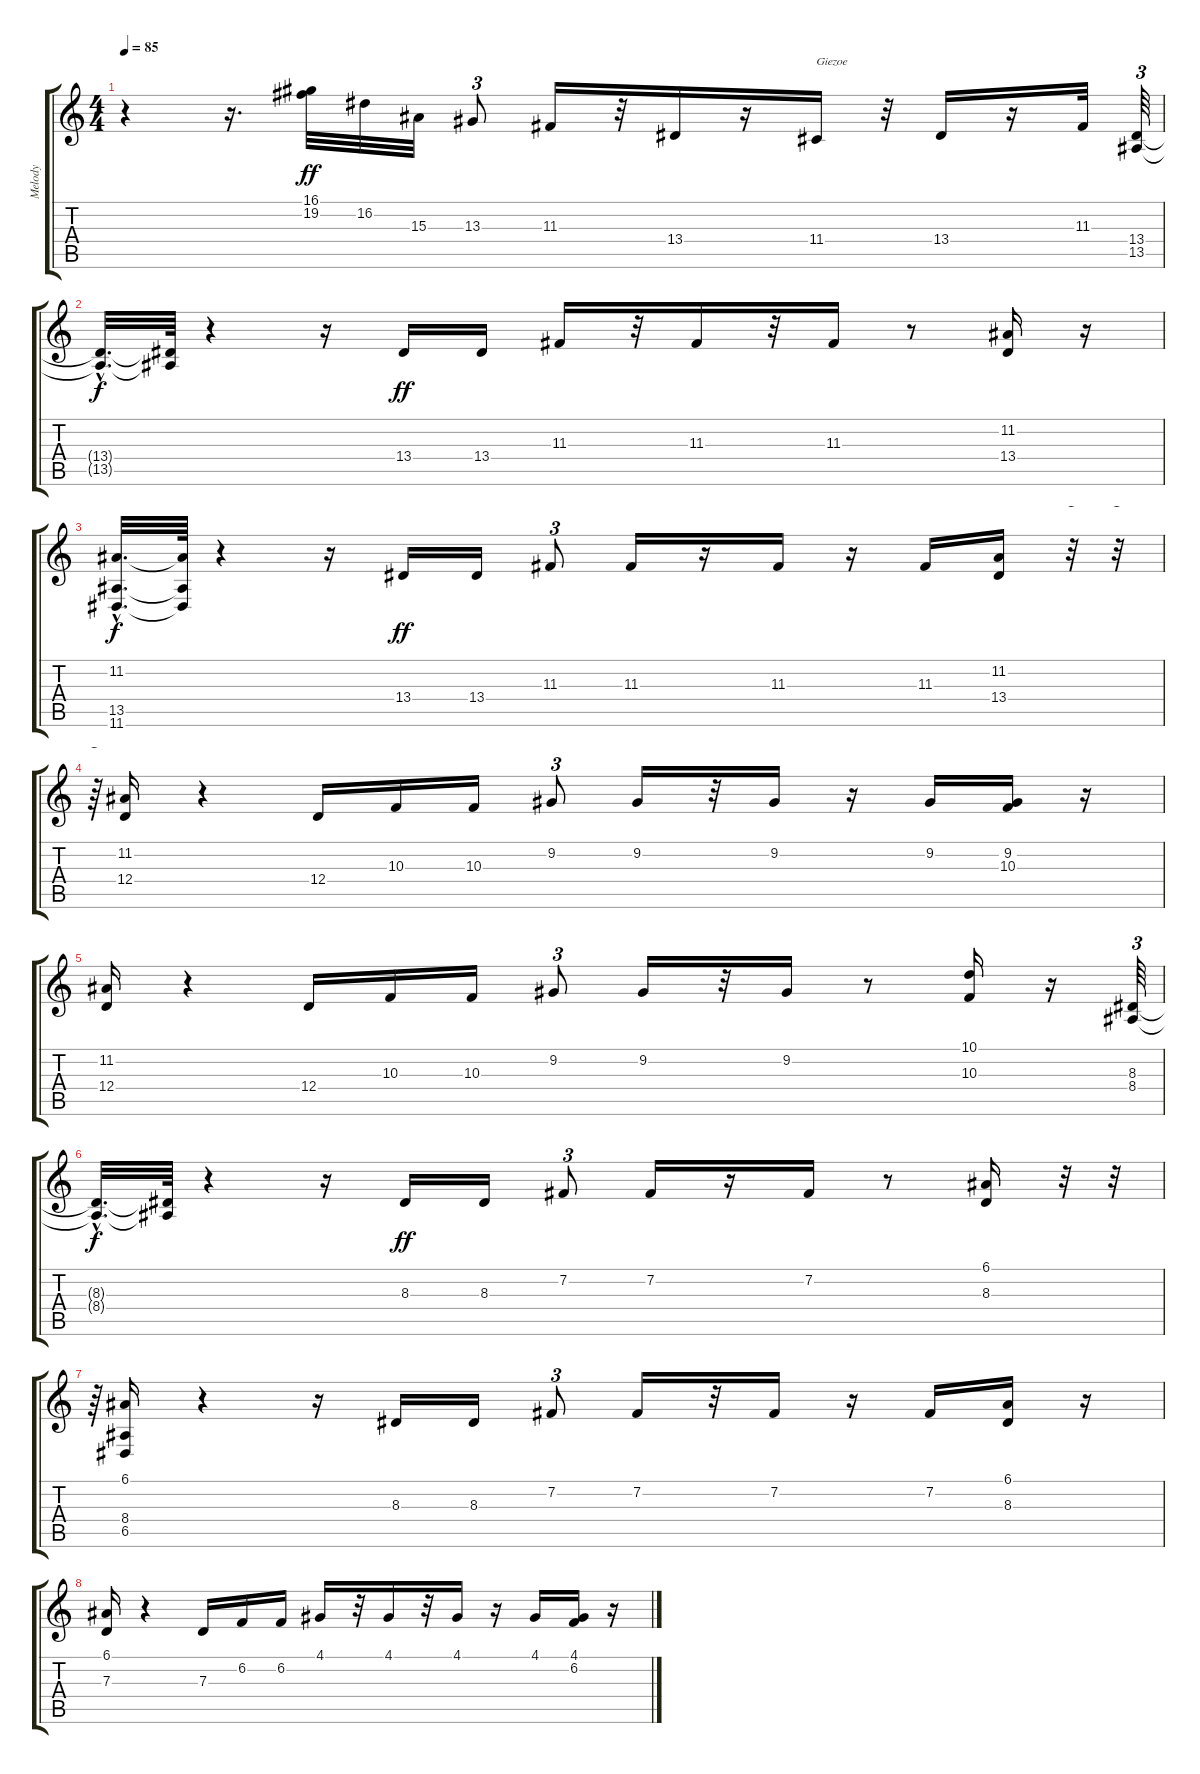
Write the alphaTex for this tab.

\track ("Melody" "Melody") {instrument steeldrums}
\staff {score tabs}
\tuning (E4 B3 G3 D3 A2 E2) {hide}
\ts (4 4)
\tempo 85
\clef g2
\ks c
r.4{dy ff instrument steeldrums} r.16{d} (16.1 19.2).32 16.2.32 15.3.32 13.3.8{tu (3 2)} 11.3.16 r.32 13.4.16 r.16 11.4.16{txt "Giezoe"} r.32 13.4.16 r.16 11.3.32 (13.4 13.5).64{tu (3 2)} |
(13.4{hac t} 13.5{hac t}).32{d dy f} (13.4{t} 13.5{t}).64 r.4 r.16 13.4.16{dy ff} 13.4.16 11.3.16 r.32 11.3.16 r.32 11.3.16 r.8 (11.2 13.4).16 r.16 |
(11.2{hac} 13.5{hac} 11.6{hac}).32{d dy f} (11.2{t} 13.5{t} 11.6{t}).64 r.4 r.16 13.4.16{dy ff} 13.4.16 11.3.8{tu (3 2)} 11.3.16 r.16 11.3.16 r.16 11.3.16 (11.2 13.4).16 r.32{tu (3 2)} r.32{tu (3 2)} |
r.64{tu (3 2)} (11.2 12.4).16 r.4 12.4.16 10.3.16 10.3.16 9.2.8{tu (3 2)} 9.2.16 r.32 9.2.16 r.16 9.2.16 (9.2 10.3).16 r.16 |
(11.2 12.4).16 r.4 12.4.16 10.3.16 10.3.16 9.2.8{tu (3 2)} 9.2.16 r.32 9.2.16 r.8 (10.1 10.3).16 r.16 (8.3 8.4).64{tu (3 2)} |
(8.3{hac t} 8.4{hac t}).32{d dy f} (8.3{t} 8.4{t}).64 r.4 r.16 8.3.16{dy ff} 8.3.16 7.2.8{tu (3 2)} 7.2.16 r.16 7.2.16 r.8 (6.1 8.3).16 r.32{tu (3 2)} r.32{tu (3 2)} |
r.64{tu (3 2)} (6.1 8.4 6.5).16 r.4 r.16 8.3.16 8.3.16 7.2.8{tu (3 2)} 7.2.16 r.32 7.2.16 r.16 7.2.16 (6.1 8.3).16 r.16 |
(6.1 7.3).16 r.4 7.3.16 6.2.16 6.2.16 4.1.16 r.32 4.1.16 r.32 4.1.16 r.16 4.1.16 (4.1 6.2).16 r.16
